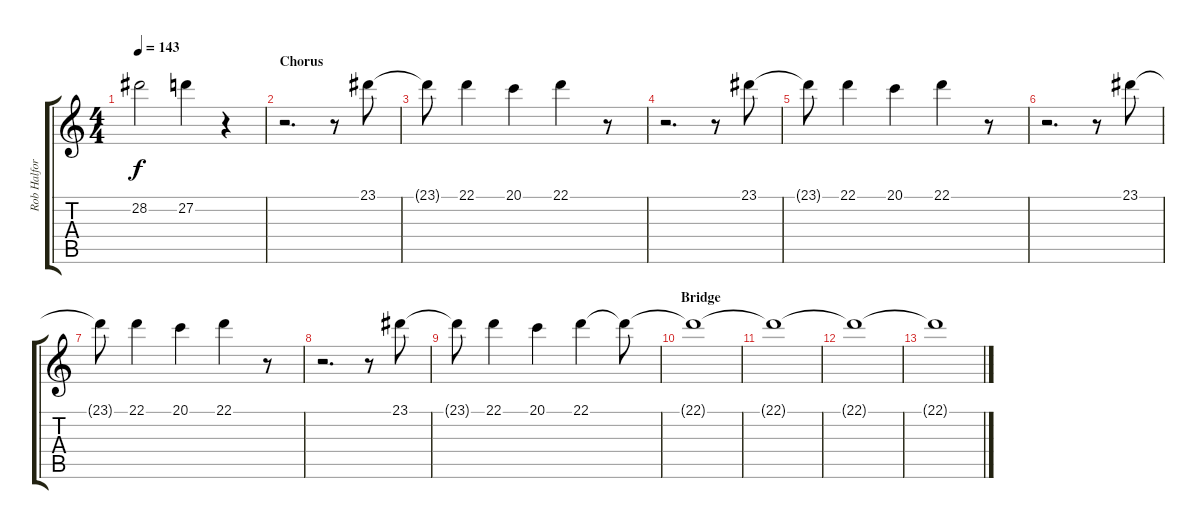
\track ("Rob Halford" "Rob Halfor") {instrument lead6voice}
\staff {score tabs}
\tuning (E4 B3 G3 D3 A2 E2) {hide}
\ts (4 4)
\tempo 143
\clef g2
\ks c
28.2.2{dy f} 27.2.4 r.4 |
\section ("" "Chorus")
r.2{d} r.8 23.1.8 |
23.1{t}.8 22.1.4 20.1.4 22.1.4 r.8 |
r.2{d} r.8 23.1.8 |
23.1{t}.8 22.1.4 20.1.4 22.1.4 r.8 |
r.2{d} r.8 23.1.8 |
23.1{t}.8 22.1.4 20.1.4 22.1.4 r.8 |
r.2{d} r.8 23.1.8 |
23.1{t}.8 22.1.4 20.1.4 22.1.4 22.1{t}.8 |
\section ("" "Bridge")
22.1{t}.1 |
22.1{t}.1 |
22.1{t}.1 |
22.1{t}.1
